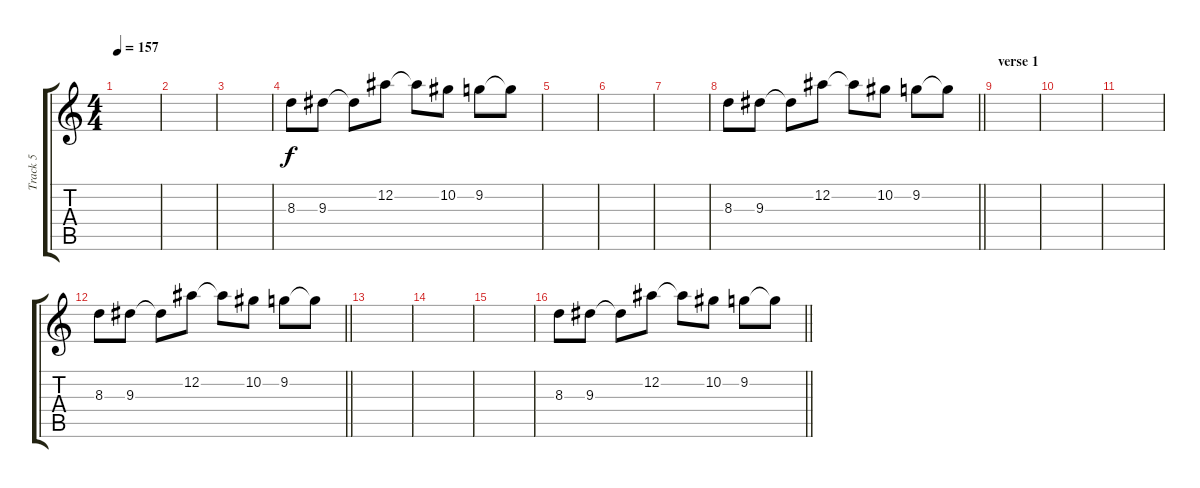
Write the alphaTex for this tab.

\track ("Track 5" "Track 5") {instrument distortionguitar}
\staff {score tabs}
\tuning (Eb4 Bb3 Gb3 Db3 Ab2 Eb2) {hide}
\ts (4 4)
\tempo 157
\clef g2
\ks c
|
|
|
8.3.8{volume 16 balance 8 instrument electricguitarjazz} 9.3.8 9.3{t}.8 12.2.8 12.2{t}.8 10.2.8 9.2.8 9.2{t}.8 |
|
|
|
\barLineRight lightlight
8.3.8{volume 16 balance 8 instrument electricguitarjazz} 9.3.8 9.3{t}.8 12.2.8 12.2{t}.8 10.2.8 9.2.8 9.2{t}.8 |
\section ("" "verse 1")
|
|
|
\barLineRight lightlight
8.3.8{volume 16 balance 8 instrument electricguitarjazz} 9.3.8 9.3{t}.8 12.2.8 12.2{t}.8 10.2.8 9.2.8 9.2{t}.8 |
|
|
|
\barLineRight lightlight
8.3.8{volume 16 balance 8 instrument electricguitarjazz} 9.3.8 9.3{t}.8 12.2.8 12.2{t}.8 10.2.8 9.2.8 9.2{t}.8
